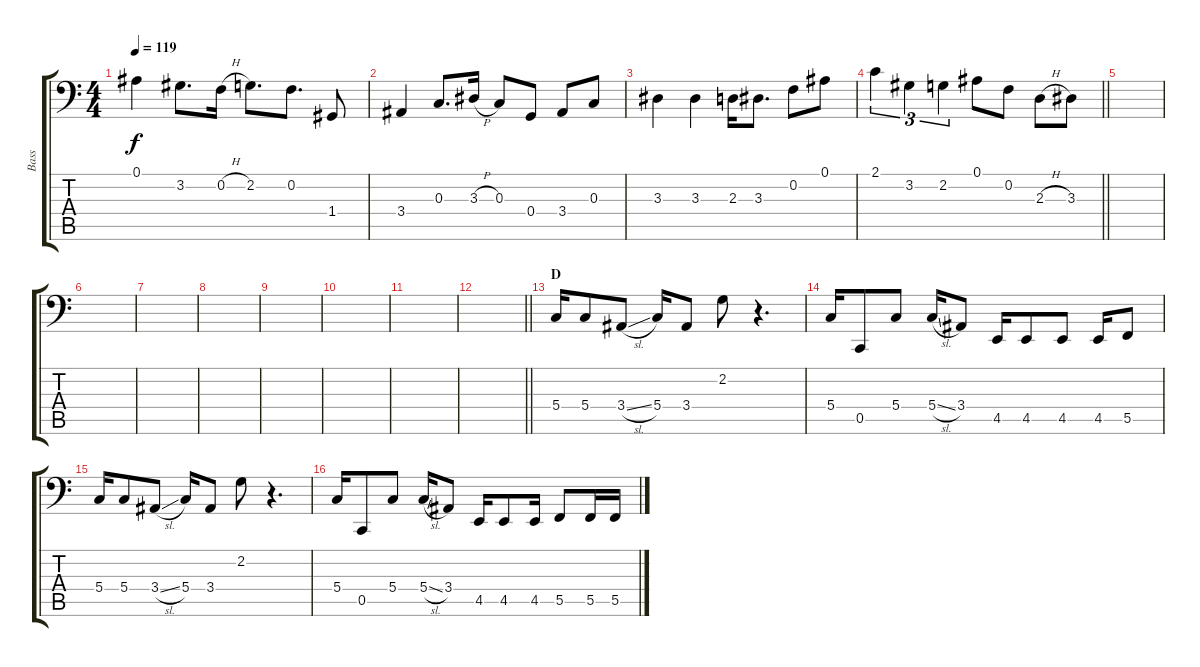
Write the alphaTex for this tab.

\track ("Bass" "Bass") {instrument electricbasspick}
\staff {score tabs}
\tuning (Bb2 F2 C2 G1 C1 A0) {hide}
\ts (4 4)
\tempo 119
\clef f4
\ks c
0.1.4{dy f} 3.2.8{d} 0.2{h}.16 2.2.8{d} 0.2.8{d} 1.4.8 |
3.4.4 0.3.8{d} 3.3{h}.16 0.3.8 0.4.8 3.4.8 0.3.8 |
3.3.4 3.3.4 2.3.16 3.3.8{d} 0.2.8 0.1.8 |
\barLineRight lightlight
2.1.4{tu (3 2)} 3.2.4{tu (3 2)} 2.2.4{tu (3 2)} 0.1.8 0.2.8 2.3{h}.8 3.3.8 |
|
|
|
|
|
|
|
\barLineRight lightlight
|
\section ("" "D")
5.4.16{volume 13 instrument electricbasspick} 5.4.8 3.4{sl}.8 5.4.16 3.4.8 2.2.8 r.4{d} |
5.4.16 0.5.8 5.4.8 5.4{sl}.16 3.4.8 4.5.16 4.5.8 4.5.8 4.5.16 5.5.8 |
5.4.16 5.4.8 3.4{sl}.8 5.4.16 3.4.8 2.2.8 r.4{d} |
5.4.16 0.5.8 5.4.8 5.4{sl}.16 3.4.8 4.5.16 4.5.8 4.5.16 5.5.8 5.5.16 5.5.16
